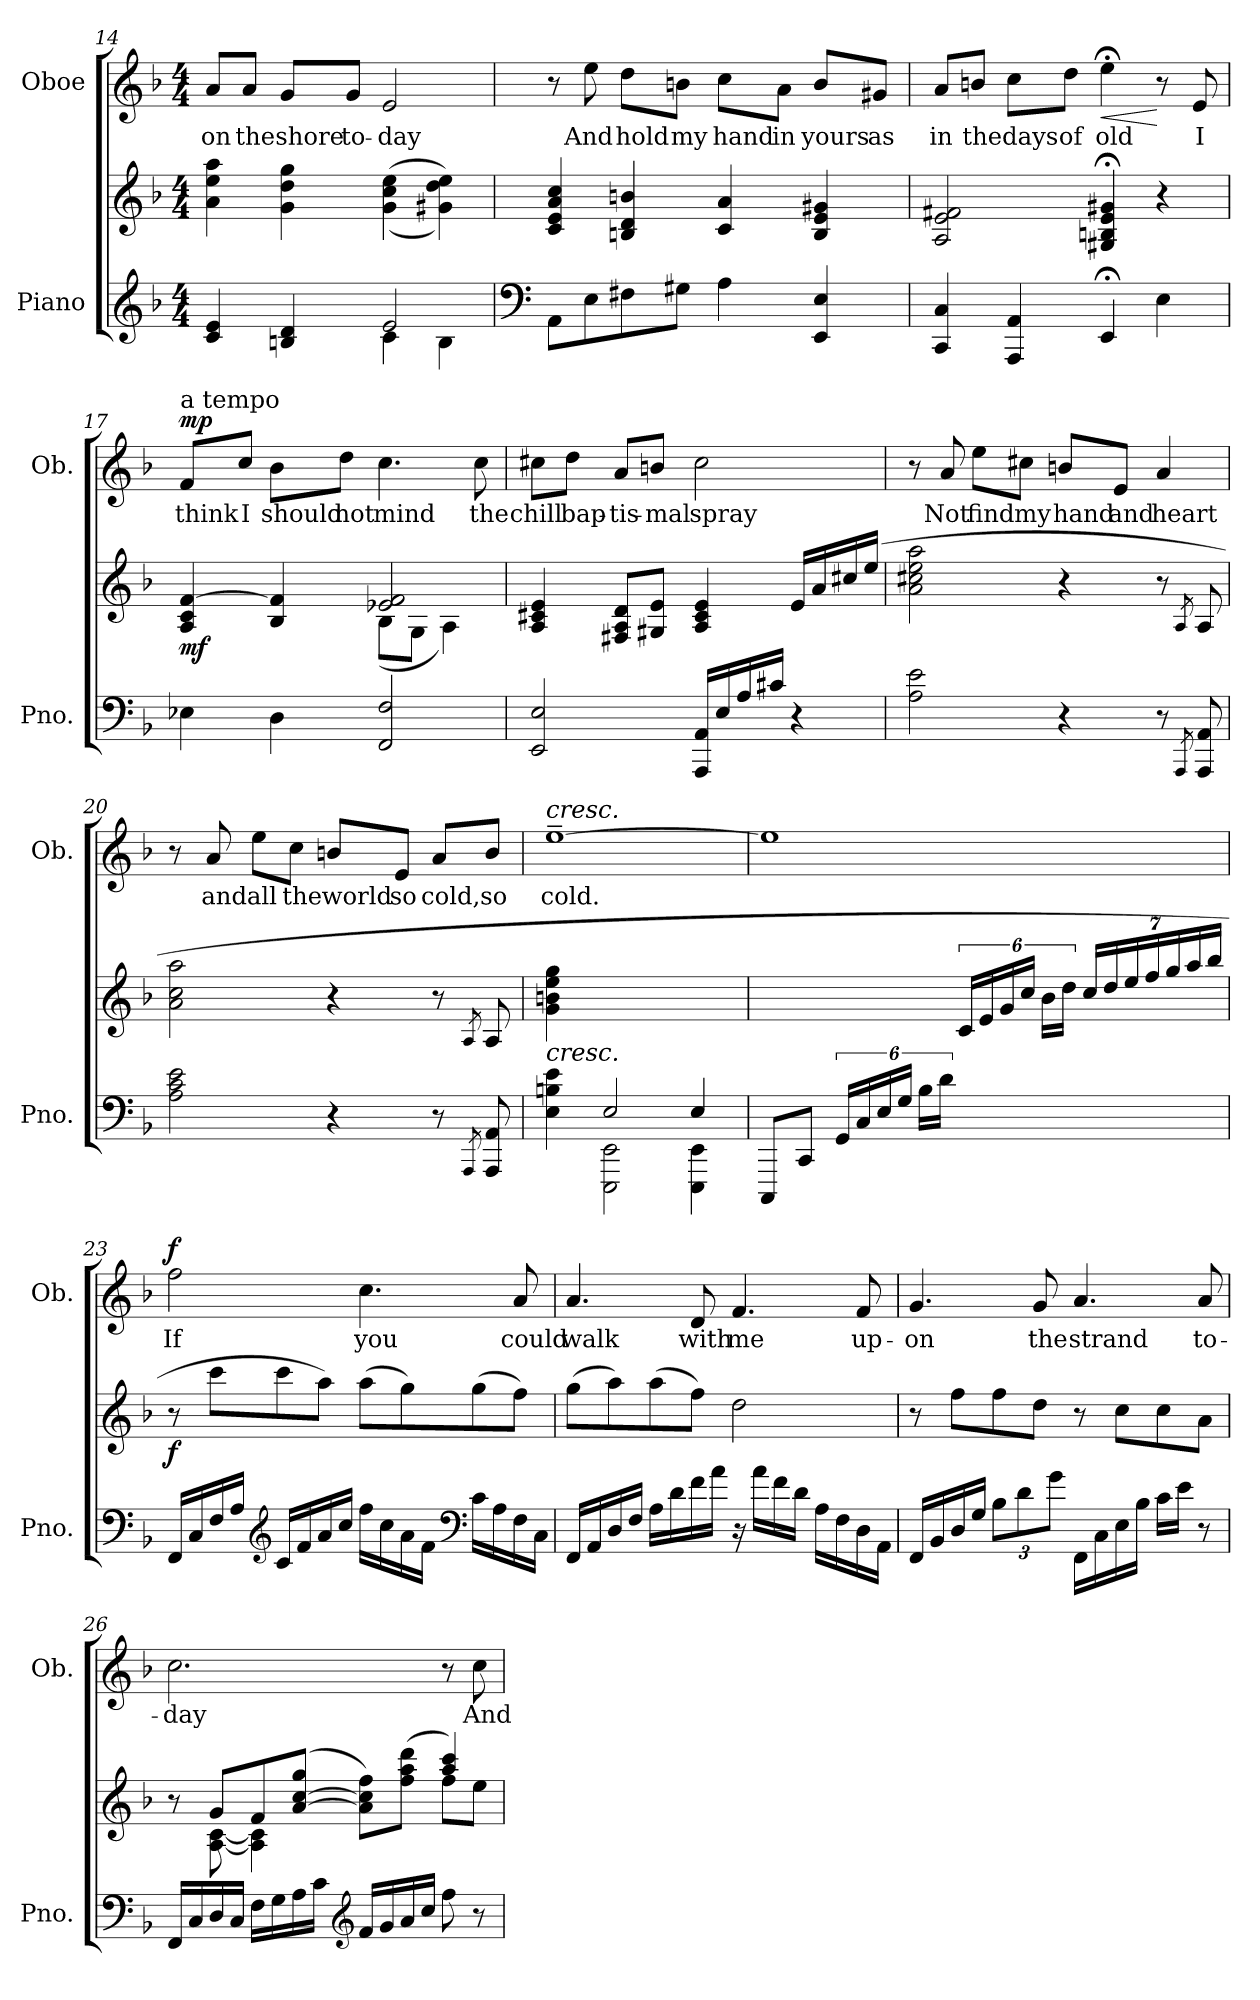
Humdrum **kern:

**kern	**kern	**dynam	**kern	**text	**dynam
*part2	*part2	*part2	*part1	*part1	*part1
*staff3	*staff2	*staff2/3	*staff1	*staff1	*staff1
*I"Piano	*	*	*I"Oboe	*	*
*I'Pno.	*	*	*I'Ob.	*	*
*clefG2	*clefG2	*	*clefG2	*	*
*k[b-]	*k[b-]	*	*k[b-]	*	*
*M4/4	*M4/4	*	*M4/4	*	*
=14	=14	=14	=14	=14	=14
*^	*	*	*	*	*
!	!	!	!	!	!LO:LY:b	!
4c/ 4e/	2ryy	4a\ 4ee\ 4aa\	.	8a/L	-on	.
!	!	!	!	!	!LO:LY:b	!
.	.	.	.	8a/J	the	.
!	!	!	!	!	!LO:LY:b	!
4Bn/ 4d/	.	4g\ 4dd\ 4gg\	.	8g/L	shore	.
!	!	!	!	!	!LO:LY:b	!
.	.	.	.	8g/J	to-	.
!	!	!	!	!	!LO:LY:b	!
2e/	4c\	(<(4g\ 4cc\ 4ee\	.	2e/	-day	.
.	4B\	4g#X\ 4dd\ 4ee\))	.	.	.	.
*v	*v	*	*	*	*	*
!!LO:LB:g=z
=15	=15	=15	=15	=15	=15
*clefF4	*	*	*	*	*
8AA\L	4c/ 4e/ 4a/ 4cc/	.	8r	.	.
!	!	!	!	!LO:LY:b	!
8E\	.	.	8ee\	And	.
!	!	!	!	!LO:LY:b	!
8F#X\	4Bn/ 4d/ 4bn/	.	8dd\L	hold	.
!	!	!	!	!LO:LY:b	!
8G#X\J	.	.	8bn\J	my	.
!	!	!	!	!LO:LY:b	!
4A\	4c/ 4a/	.	8cc\L	hand	.
!	!	!	!	!LO:LY:b	!
.	.	.	8a\J	in	.
!	!	!	!	!LO:LY:b	!
4EE/ 4E/	4B/ 4e/ 4g#X/	.	8b/L	yours	.
!	!	!	!	!LO:LY:b	!
.	.	.	8g#X/J	as	.
=16	=16	=16	=16	=16	=16
!	!	!	!	!LO:LY:b	!
4CC/ 4C/	2A/ 2e/ 2f#X/	.	8a/L	in	.
!	!	!	!	!LO:LY:b	!
.	.	.	8bn/J	the	.
!	!	!	!	!LO:LY:b	!
4AAA/ 4AA/	.	.	8cc\L	days	.
!	!	!	!	!LO:LY:b	!
.	.	.	8dd\J	of	.
!	!	!	!	!LO:LY:b	!LO:HP:b
4EE;</	4G#X/;< 4Bn/;< 4e/;< 4g#X/;<	.	4ee;<\	old	<
4E\	4r	.	8r	.	[
!	!	!	!	!LO:LY:b	!
.	.	.	8e/	I	.
=17	=17	=17	=17	=17	=17
*	*^	*	*	*	*
!	!	!	!	!LO:TX:a:t=a tempo	!	!
!	!	!	!LO:DY:b	!	!LO:LY:b	!LO:DY:a
4E-X\	4A/ 4c/ [4f/	2ryy	mf	8f/L	think	mp
!	!	!	!	!	!LO:LY:b	!
.	.	.	.	8cc/J	I	.
!	!	!	!	!	!LO:LY:b	!
4D\	4B-/ 4f/]	.	.	8b-\L	should	.
!	!	!	!	!	!LO:LY:b	!
.	.	.	.	8dd\J	not	.
!	!	!	!	!	!LO:LY:b	!
2FF/ 2F/	2e-X/ 2f/	(8B-\L	.	4.cc\	mind	.
.	.	8G\J	.	.	.	.
.	.	4A\)	.	.	.	.
!	!	!	!	!	!LO:LY:b	!
.	.	.	.	8cc\	the	.
*	*v	*v	*	*	*	*
!!LO:LB:g=z
=18	=18	=18	=18	=18	=18
!	!	!	!	!LO:LY:b	!
2EE/ 2E/	4A/ 4c#X/ 4e/	.	8cc#X\L	chill	.
!	!	!	!	!LO:LY:b	!
.	.	.	8dd\J	bap-	.
!	!	!	!	!LO:LY:b	!
.	8F#X/ 8A/ 8d/L	.	8a/L	-tis-	.
!	!	!	!	!LO:LY:b	!
.	8G#X/ 8e/J	.	8bn/J	-mal	.
!	!	!	!	!LO:LY:b	!
16AAA/ 16AA/LL	4A/ 4c#/ 4e/	.	2cc#\	spray	.
(16E/	.	.	.	.	.
16A/	.	.	.	.	.
16c#X/JJ	.	.	.	.	.
4r	16e/LL	.	.	.	.
.	16a/	.	.	.	.
.	16cc#X/	.	.	.	.
.	(16ee/JJ	.	.	.	.
=19	=19	=19	=19	=19	=19
2A\ 2e\	2a\ 2cc#X\ 2ee\ 2aa\	.	8r	.	.
!	!	!	!	!LO:LY:b	!
.	.	.	8a/	Not	.
!	!	!	!	!LO:LY:b	!
.	.	.	8ee\L	find	.
!	!	!	!	!LO:LY:b	!
.	.	.	8cc#X\J	my	.
!	!	!	!	!LO:LY:b	!
4r	4r	.	8bn/L	hand	.
!	!	!	!	!LO:LY:b	!
.	.	.	8e/J	and	.
!	!	!	!	!LO:LY:b	!
8r	8r	.	4a/	heart	.
8qAAA/	8qA/	.	.	.	.
8AAA/ 8AA/	8A/	.	.	.	.
!!LO:LB:g=z
=20	=20	=20	=20	=20	=20
2A\ 2c\ 2e\	2a\ 2cc\ 2aa\	.	8r	.	.
!	!	!	!	!LO:LY:b	!
.	.	.	8a/	and	.
!	!	!	!	!LO:LY:b	!
.	.	.	8ee\L	all	.
!	!	!	!	!LO:LY:b	!
.	.	.	8cc\J	the	.
!	!	!	!	!LO:LY:b	!
4r	4r	.	8bn/L	world	.
!	!	!	!	!LO:LY:b	!
.	.	.	8e/J	so	.
!	!	!	!	!LO:LY:b	!
8r	8r	.	8a/L	cold,	.
8qAAA/	8qA/	.	.	.	.
!	!	!	!	!LO:LY:b	!
8AAA/ 8AA/	8A/	.	8b/J	so	.
=21	=21	=21	=21	=21	=21
*^	*	*	*	*	*
!	!	!	!	!LO:TX:a:i:t=cresc.	!	!
!	!	!LO:TX:b:i:t=cresc.	!	!	!	!
!	!	!	!	!	!LO:LY:b	!
4ryy	4E\ 4Bn\ 4e\	4g\ 4bn\ 4ee\ 4gg\	.	[1ee~	cold.	.
2E/	2EEE\ 2EE\	2.ryy	.	.	.	.
4E/	4EEE\ 4EE\	.	.	.	.	.
*v	*v	*	*	*	*	*
=22	=22	=22	=22	=22	=22
8CCC/L	2ryy	.	1ee]	.	.
8CC/J	.	.	.	.	.
24GG/LL	.	.	.	.	.
24C/	.	.	.	.	.
24E/	.	.	.	.	.
24G/JJ	.	.	.	.	.
24B-\LL	.	.	.	.	.
24d\JJ	.	.	.	.	.
2ryy	24c/LL	.	.	.	.
.	24e/	.	.	.	.
.	24g/	.	.	.	.
.	24cc/JJ	.	.	.	.
.	24b-\LL	.	.	.	.
.	24dd\JJ	.	.	.	.
*	*Xbrackettup	*	*	*	*
.	28cc/LL	.	.	.	.
.	28dd/	.	.	.	.
.	28ee/	.	.	.	.
.	28ff/	.	.	.	.
.	28gg/	.	.	.	.
.	28aa/	.	.	.	.
.	28bb-/JJ	.	.	.	.
!!LO:PB:g=z
=23	=23	=23	=23	=23	=23
!	!	!LO:DY:b	!	!LO:LY:b	!LO:DY:a
16FF/LL	8r	f	2ff\	If	f
16C/	.	.	.	.	.
16F/	8ccc\L	.	.	.	.
16A/JJ	.	.	.	.	.
*clefG2	*	*	*	*	*
16c/LL	8ccc\	.	.	.	.
16f/	.	.	.	.	.
16a/	8aa\J)	.	.	.	.
16cc/JJ	.	.	.	.	.
!	!	!	!	!LO:LY:b	!
16ff\LL	(8aa\L	.	4.cc\	you	.
16cc\	.	.	.	.	.
16a\	8gg\)	.	.	.	.
16f\JJ	.	.	.	.	.
*clefF4	*	*	*	*	*
16c\LL	(8gg\	.	.	.	.
16A\	.	.	.	.	.
!	!	!	!	!LO:LY:b	!
16F\	8ff\J)	.	8a/	could	.
16C\JJ	.	.	.	.	.
=24	=24	=24	=24	=24	=24
!	!	!	!	!LO:LY:b	!
16FF/LL	(8gg\L	.	4.a/	walk	.
16AA/	.	.	.	.	.
16D/	8aa\)	.	.	.	.
16F/JJ	.	.	.	.	.
16A\LL	(8aa\	.	.	.	.
16d\	.	.	.	.	.
!	!	!	!	!LO:LY:b	!
16f\	8ff\J)	.	8d/	with	.
16a\JJ	.	.	.	.	.
!	!	!	!	!LO:LY:b	!
16r	2dd\	.	4.f/	me	.
16a\LL	.	.	.	.	.
16f\	.	.	.	.	.
16d\JJ	.	.	.	.	.
16A\LL	.	.	.	.	.
16F\	.	.	.	.	.
!	!	!	!	!LO:LY:b	!
16D\	.	.	8f/	up-	.
16AA\JJ	.	.	.	.	.
!!LO:LB:g=z
=25	=25	=25	=25	=25	=25
!	!	!	!	!LO:LY:b	!
16FF/LL	8r	.	4.g/	-on	.
16BB-/	.	.	.	.	.
16D/	8ff\L	.	.	.	.
16G/JJ	.	.	.	.	.
*Xbrackettup	*	*	*	*	*
12B-\L	8ff\	.	.	.	.
12d\	.	.	.	.	.
!	!	!	!	!LO:LY:b	!
.	8dd\J	.	8g/	the	.
12g\J	.	.	.	.	.
!	!	!	!	!LO:LY:b	!
16FF\LL	8r	.	4.a/	strand	.
16C\	.	.	.	.	.
16E\	8cc\L	.	.	.	.
16B-\JJ	.	.	.	.	.
16c\LL	8cc\	.	.	.	.
16e\JJ	.	.	.	.	.
!	!	!	!	!LO:LY:b	!
8r	8a\J	.	8a/	to-	.
=26	=26	=26	=26	=26	=26
*	*^	*	*	*	*
!	!	!	!	!	!LO:LY:b	!
16FF/LL	8r	8ryy	.	2.cc\	-day	.
16C/	.	.	.	.	.	.
16D/	8g/L	[8A\ [8c\	.	.	.	.
16C/JJ	.	.	.	.	.	.
16F\LL	8f/	4A\] 4c\]	.	.	.	.
16G\	.	.	.	.	.	.
16A\	([8a/ [8cc/ 8gg/J	.	.	.	.	.
16c\JJ	.	.	.	.	.	.
*clefG2	*	*	*	*	*	*
16f/LL	8a\] 8cc\] 8ff\L)	4ryy	.	.	.	.
16g/	.	.	.	.	.	.
16a/	(8ff\ 8aa\ 8ddd\J	.	.	.	.	.
16cc/JJ	.	.	.	.	.	.
8ff\	4aa/ 4ccc/)	8ff\L	.	8r	.	.
!	!	!	!	!	!LO:LY:b	!
8r	.	8ee\J	.	8cc\	And	.
*	*v	*v	*	*	*	*
=	=	=	=	=	=
*-	*-	*-	*-	*-	*-
